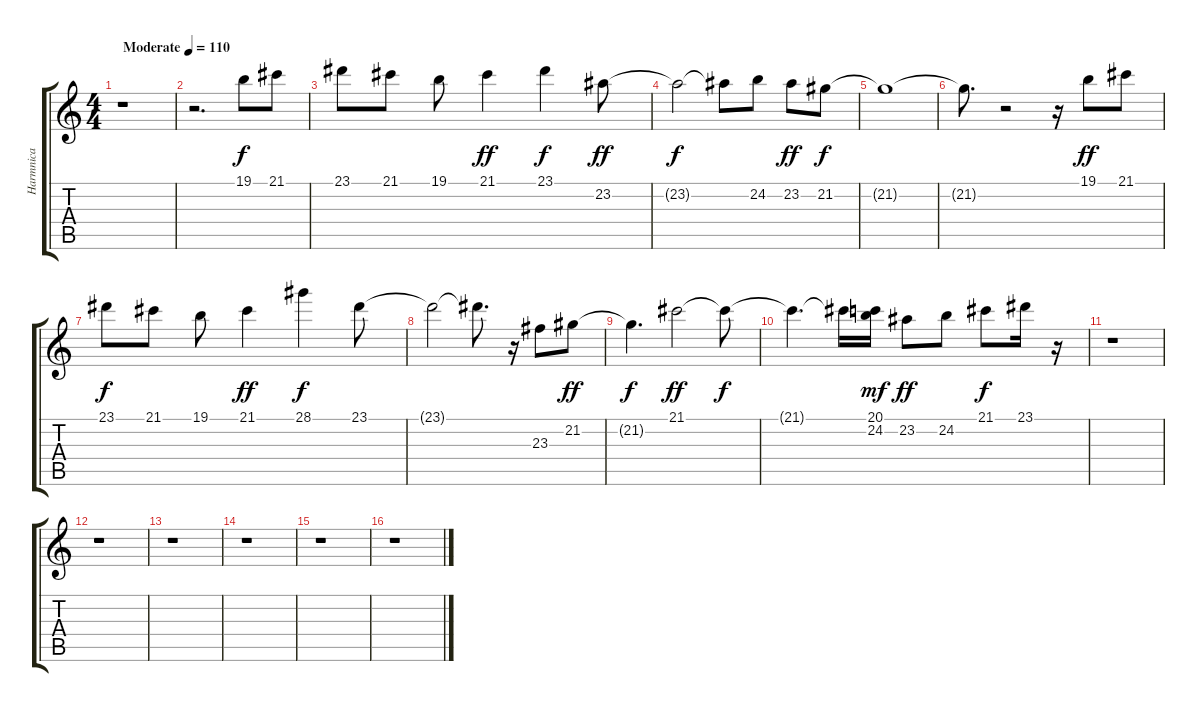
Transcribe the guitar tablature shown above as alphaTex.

\track ("Harmnica" "Harmnica") {instrument harmonica}
\staff {score tabs}
\tuning (E4 B3 G3 D3 A2 E2) {hide}
\ts (4 4)
\tempo (110 "Moderate")
\clef g2
\ks c
r.1{dy f instrument harmonica} |
r.2{d} 19.1.8 21.1.8 |
23.1.8 21.1.8 19.1.8 21.1.4{dy ff} 23.1.4{dy f} 23.2.8{dy ff} |
23.2{t}.2{dy f} 23.2{t}.8 24.2.8 23.2.8{dy ff} 21.2.8{dy f} |
21.2{t}.1 |
21.2{t}.8{d} r.2 r.16 19.1.8{dy ff} 21.1.8 |
23.1.8{dy f} 21.1.8 19.1.8 21.1.4{dy ff} 28.1.4{dy f} 23.1.8 |
23.1{t}.2 23.1{t}.8{d} r.16 23.3.8 21.2.8{dy ff} |
21.2{t}.4{d dy f} 21.1.2{dy ff} 21.1{t}.8{dy f} |
21.1{t}.4{d} 21.1{t}.16 (20.1 24.2).16{dy mf} 23.2.8{dy ff} 24.2.8 21.1.8{dy f} 23.1.16 r.16 |
r.1 |
r.1 |
r.1 |
r.1 |
r.1 |
r.1
